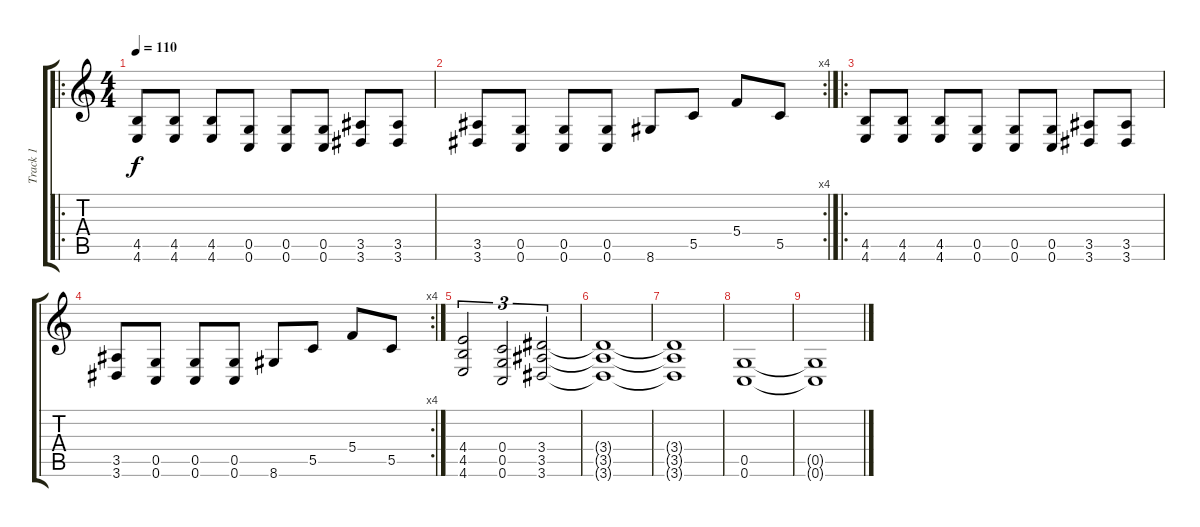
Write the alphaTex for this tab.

\track ("Track 1" "Track 1") {instrument distortionguitar}
\staff {score tabs}
\tuning (D4 A3 F3 C3 G2 C2) {hide}
\ro
\ts (4 4)
\tempo 110
\clef g2
\ks c
(4.5 4.6).8{dy f volume 16} (4.5 4.6).8 (4.5 4.6).8 (0.5 0.6).8 (0.5 0.6).8 (0.5 0.6).8 (3.5 3.6).8 (3.5 3.6).8 |
\rc 4
(3.5 3.6).8 (0.5 0.6).8 (0.5 0.6).8 (0.5 0.6).8 8.6.8 5.5.8 5.4.8 5.5.8 |
\ro
(4.5 4.6).8 (4.5 4.6).8 (4.5 4.6).8 (0.5 0.6).8 (0.5 0.6).8 (0.5 0.6).8 (3.5 3.6).8 (3.5 3.6).8 |
\rc 4
(3.5 3.6).8 (0.5 0.6).8 (0.5 0.6).8 (0.5 0.6).8 8.6.8 5.5.8 5.4.8 5.5.8 |
(4.4 4.5 4.6).2{tu (3 2)} (0.4 0.5 0.6).2{tu (3 2)} (3.4 3.5 3.6).2{tu (3 2)} |
(3.4{t} 3.5{t} 3.6{t}).1 |
(3.4{t} 3.5{t} 3.6{t}).1 |
(0.5 0.6).1 |
(0.5{t} 0.6{t}).1
